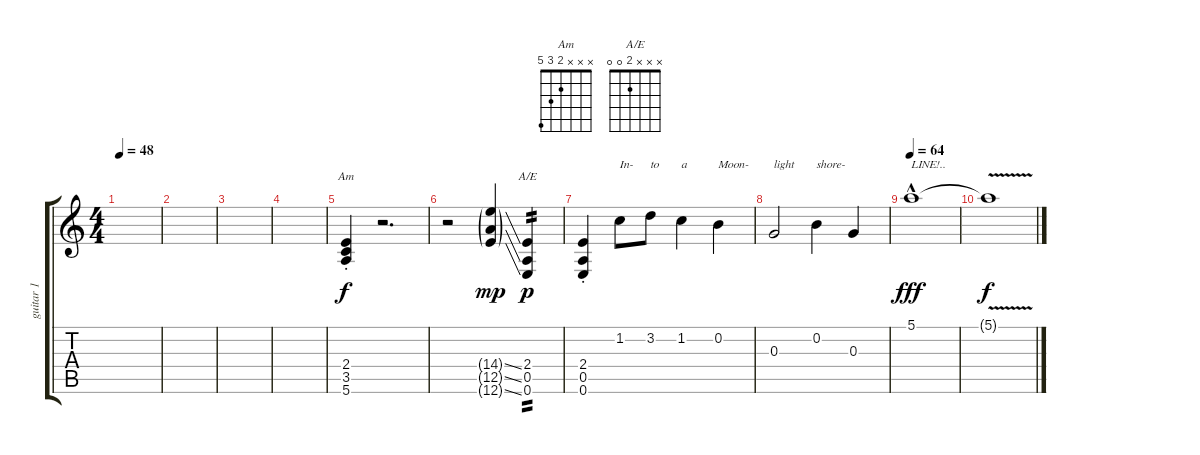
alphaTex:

\track ("guitar 1" "guitar 1") {instrument electricguitarjazz}
\staff {score tabs}
\tuning (E4 B3 G3 D3 A2 E2) {hide}
\chord ("Am" x x x 2 3 5)
\chord ("A/E" x x x 2 0 0)
\ts (4 4)
\tempo 48
\clef g2
\ks c
|
|
|
|
(2.4 3.5{st} 5.6{st}).4{ch "Am"} r.2{d} |
r.2 (14.4{ss g} 12.5{ss g} 12.6{ss g}).4{dy mp} (2.4 0.5 0.6).4{ch "A/E" tp 2 dy p} |
(2.4 0.5{st} 0.6{st}).4 1.2.8{txt "In-"} 3.2.8{txt "to"} 1.2.4{txt "a"} 0.2.4{txt "Moon-"} |
0.3.2{txt "light"} 0.2.4{txt "shore-"} 0.3.4 |
\tempo 64
5.1{hac}.1{txt "LINE!.." dy fff} |
5.1{v t}.1{dy f}
